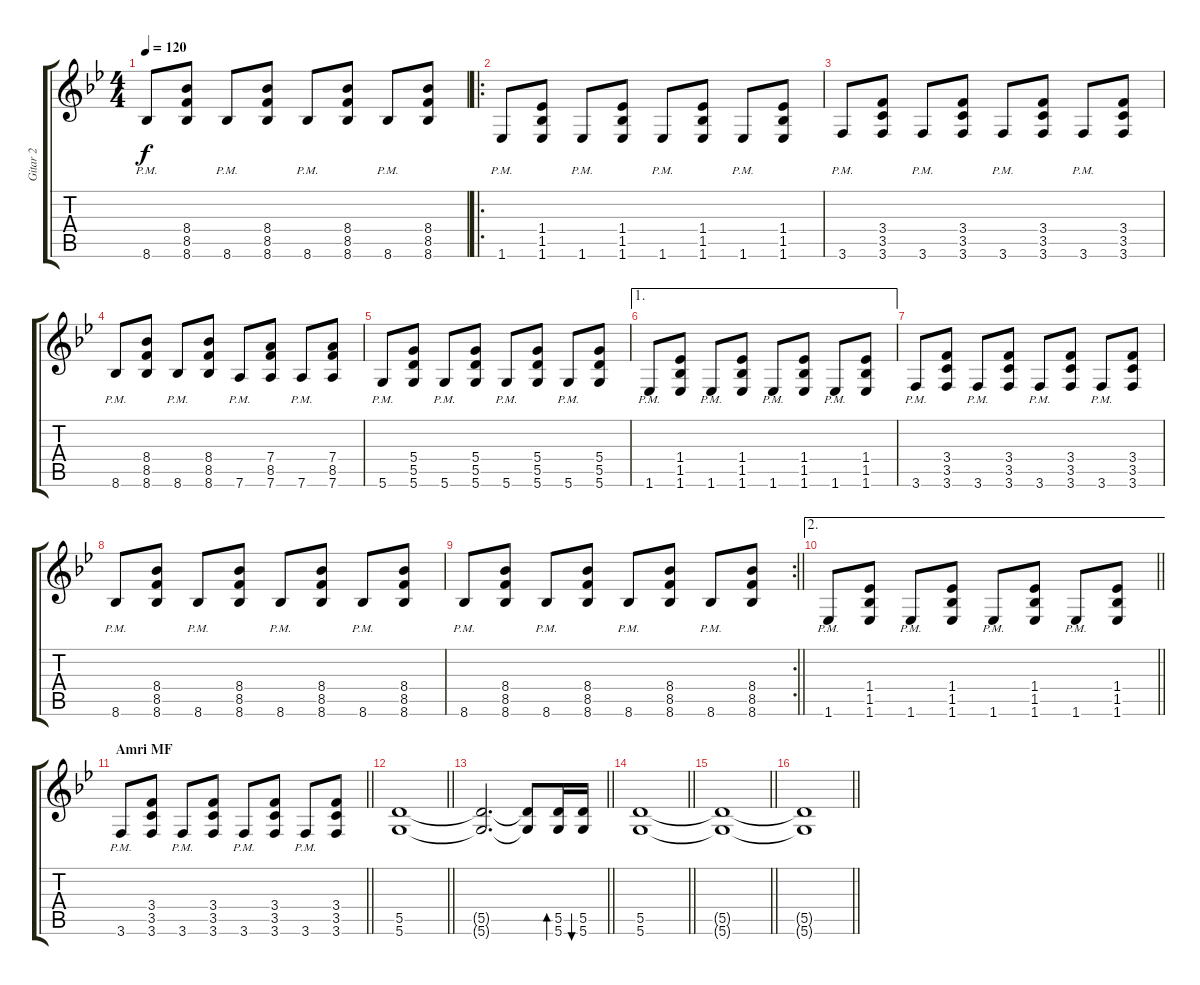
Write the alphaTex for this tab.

\track ("Gitar 2" "Gitar 2") {instrument overdrivenguitar}
\staff {score tabs}
\tuning (E4 B3 G3 D3 A2 D2) {hide}
\ts (4 4)
\tempo 120
\clef g2
\ks bb
8.6{pm}.8{dy f} (8.4 8.5 8.6).8 8.6{pm}.8 (8.4 8.5 8.6).8 8.6{pm}.8 (8.4 8.5 8.6).8 8.6{pm}.8 (8.4 8.5 8.6).8 |
\ro
1.6{pm}.8 (1.4 1.5 1.6).8 1.6{pm}.8 (1.4 1.5 1.6).8 1.6{pm}.8 (1.4 1.5 1.6).8 1.6{pm}.8 (1.4 1.5 1.6).8 |
3.6{pm}.8 (3.4 3.5 3.6).8 3.6{pm}.8 (3.4 3.5 3.6).8 3.6{pm}.8 (3.4 3.5 3.6).8 3.6{pm}.8 (3.4 3.5 3.6).8 |
8.6{pm}.8 (8.4 8.5 8.6).8 8.6{pm}.8 (8.4 8.5 8.6).8 7.6{pm}.8 (7.4 8.5 7.6).8 7.6{pm}.8 (7.4 8.5 7.6).8 |
5.6{pm}.8 (5.4 5.5 5.6).8 5.6{pm}.8 (5.4 5.5 5.6).8 5.6{pm}.8 (5.4 5.5 5.6).8 5.6{pm}.8 (5.4 5.5 5.6).8 |
\ae 1
1.6{pm}.8 (1.4 1.5 1.6).8 1.6{pm}.8 (1.4 1.5 1.6).8 1.6{pm}.8 (1.4 1.5 1.6).8 1.6{pm}.8 (1.4 1.5 1.6).8 |
3.6{pm}.8 (3.4 3.5 3.6).8 3.6{pm}.8 (3.4 3.5 3.6).8 3.6{pm}.8 (3.4 3.5 3.6).8 3.6{pm}.8 (3.4 3.5 3.6).8 |
8.6{pm}.8 (8.4 8.5 8.6).8 8.6{pm}.8 (8.4 8.5 8.6).8 8.6{pm}.8 (8.4 8.5 8.6).8 8.6{pm}.8 (8.4 8.5 8.6).8 |
\rc 2
\barLineRight lightlight
8.6{pm}.8 (8.4 8.5 8.6).8 8.6{pm}.8 (8.4 8.5 8.6).8 8.6{pm}.8 (8.4 8.5 8.6).8 8.6{pm}.8 (8.4 8.5 8.6).8 |
\ae 2
\barLineRight lightlight
1.6{pm}.8 (1.4 1.5 1.6).8 1.6{pm}.8 (1.4 1.5 1.6).8 1.6{pm}.8 (1.4 1.5 1.6).8 1.6{pm}.8 (1.4 1.5 1.6).8 |
\section ("" "Amri MF")
\barLineRight lightlight
3.6{pm}.8 (3.4 3.5 3.6).8 3.6{pm}.8 (3.4 3.5 3.6).8 3.6{pm}.8 (3.4 3.5 3.6).8 3.6{pm}.8 (3.4 3.5 3.6).8 |
\barLineRight lightlight
(5.5 5.6).1 |
\barLineRight lightlight
(5.5{t} 5.6{t}).2{d} (5.5{t} 5.6{t}).8 (5.5 5.6).16{bd 120} (5.5 5.6).16{bu 120} |
\barLineRight lightlight
(5.5 5.6).1{volume 3} |
\barLineRight lightlight
(5.5{t} 5.6{t}).1 |
\section ("" "")
\barLineRight lightlight
(5.5{t} 5.6{t}).1
